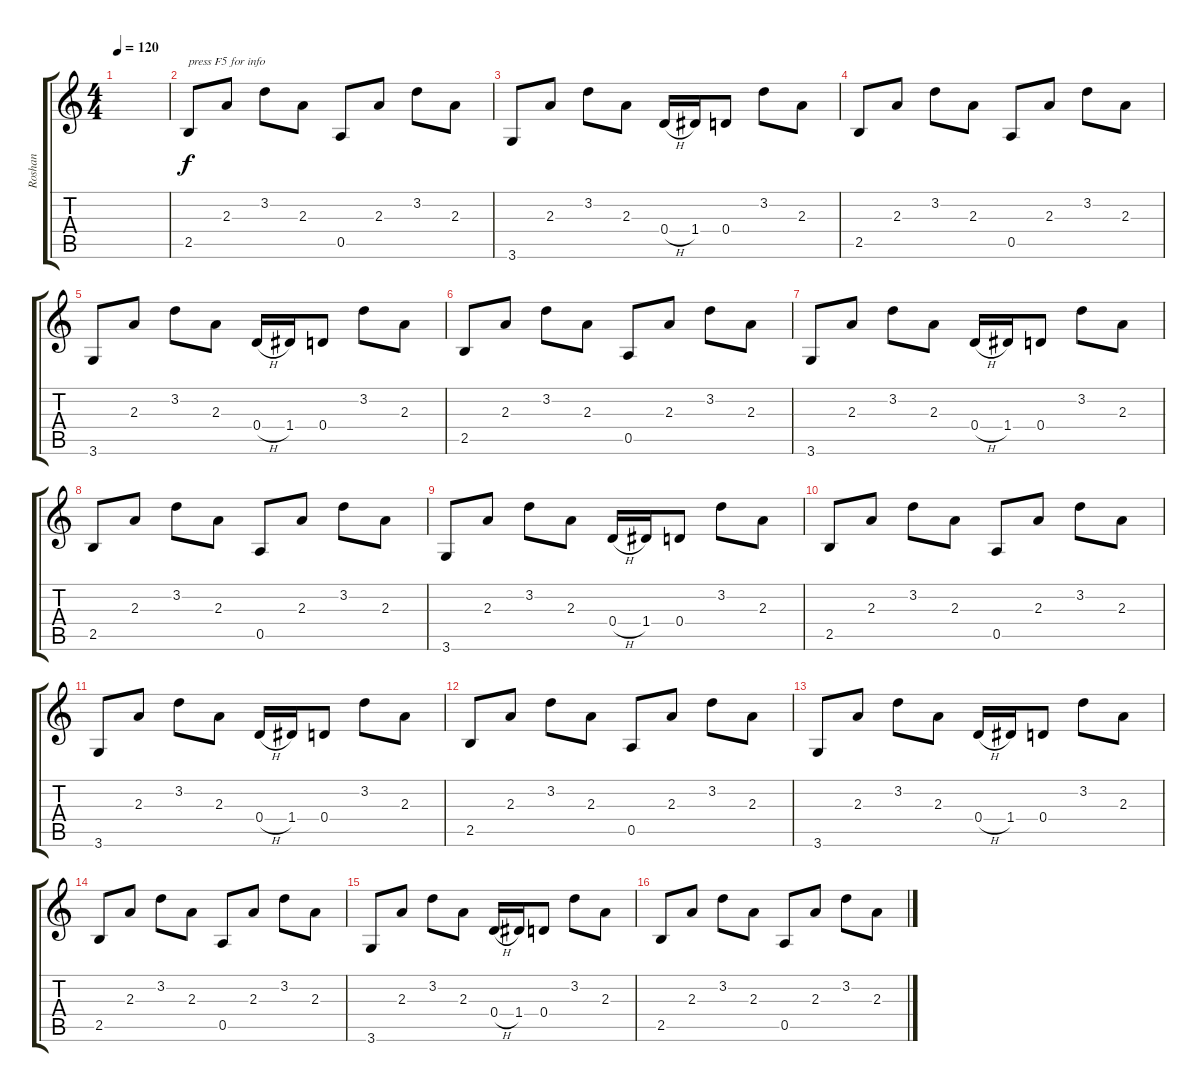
\track ("Roshan" "Roshan") {instrument acousticguitarsteel}
\staff {score tabs}
\tuning (E4 B3 G3 D3 A2 E2) {hide}
\ts (4 4)
\tempo 120
\clef g2
\ks c
|
2.5.8{txt "press F5 for info"} 2.3.8 3.2.8 2.3.8 0.5.8 2.3.8 3.2.8 2.3.8 |
3.6.8 2.3.8 3.2.8 2.3.8 0.4{h}.16 1.4.16 0.4.8 3.2.8 2.3.8 |
2.5.8 2.3.8 3.2.8 2.3.8 0.5.8 2.3.8 3.2.8 2.3.8 |
3.6.8 2.3.8 3.2.8 2.3.8 0.4{h}.16 1.4.16 0.4.8 3.2.8 2.3.8 |
2.5.8 2.3.8 3.2.8 2.3.8 0.5.8 2.3.8 3.2.8 2.3.8 |
3.6.8 2.3.8 3.2.8 2.3.8 0.4{h}.16 1.4.16 0.4.8 3.2.8 2.3.8 |
2.5.8 2.3.8 3.2.8 2.3.8 0.5.8 2.3.8 3.2.8 2.3.8 |
3.6.8 2.3.8 3.2.8 2.3.8 0.4{h}.16 1.4.16 0.4.8 3.2.8 2.3.8 |
2.5.8 2.3.8 3.2.8 2.3.8 0.5.8 2.3.8 3.2.8 2.3.8 |
3.6.8 2.3.8 3.2.8 2.3.8 0.4{h}.16 1.4.16 0.4.8 3.2.8 2.3.8 |
2.5.8 2.3.8 3.2.8 2.3.8 0.5.8 2.3.8 3.2.8 2.3.8 |
3.6.8 2.3.8 3.2.8 2.3.8 0.4{h}.16 1.4.16 0.4.8 3.2.8 2.3.8 |
2.5.8 2.3.8 3.2.8 2.3.8 0.5.8 2.3.8 3.2.8 2.3.8 |
3.6.8 2.3.8 3.2.8 2.3.8 0.4{h}.16 1.4.16 0.4.8 3.2.8 2.3.8 |
2.5.8 2.3.8 3.2.8 2.3.8 0.5.8 2.3.8 3.2.8 2.3.8
